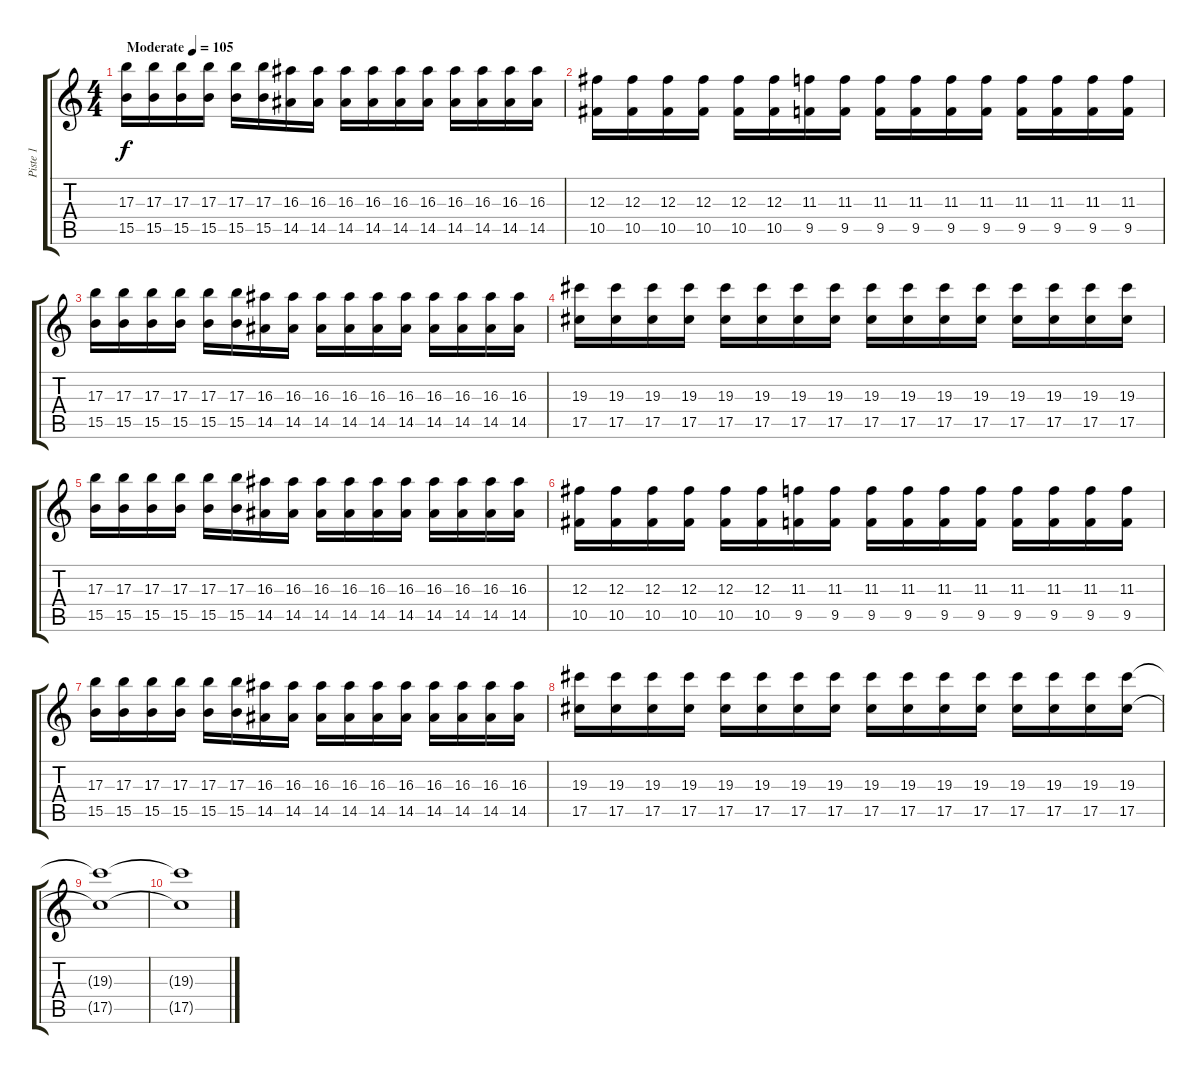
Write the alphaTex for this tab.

\track ("Piste 1" "Piste 1") {instrument distortionguitar}
\staff {score tabs}
\tuning (Eb4 Bb3 Gb3 Db3 Ab2 Db2) {hide}
\ts (4 4)
\tempo (105 "Moderate")
\clef g2
\ks c
(17.3 15.5).16{dy f instrument distortionguitar} (17.3 15.5).16 (17.3 15.5).16 (17.3 15.5).16 (17.3 15.5).16 (17.3 15.5).16 (16.3 14.5).16 (16.3 14.5).16 (16.3 14.5).16 (16.3 14.5).16 (16.3 14.5).16 (16.3 14.5).16 (16.3 14.5).16 (16.3 14.5).16 (16.3 14.5).16 (16.3 14.5).16 |
(12.3 10.5).16 (12.3 10.5).16 (12.3 10.5).16 (12.3 10.5).16 (12.3 10.5).16 (12.3 10.5).16 (11.3 9.5).16 (11.3 9.5).16 (11.3 9.5).16 (11.3 9.5).16 (11.3 9.5).16 (11.3 9.5).16 (11.3 9.5).16 (11.3 9.5).16 (11.3 9.5).16 (11.3 9.5).16 |
(17.3 15.5).16 (17.3 15.5).16 (17.3 15.5).16 (17.3 15.5).16 (17.3 15.5).16 (17.3 15.5).16 (16.3 14.5).16 (16.3 14.5).16 (16.3 14.5).16 (16.3 14.5).16 (16.3 14.5).16 (16.3 14.5).16 (16.3 14.5).16 (16.3 14.5).16 (16.3 14.5).16 (16.3 14.5).16 |
(19.3 17.5).16 (19.3 17.5).16 (19.3 17.5).16 (19.3 17.5).16 (19.3 17.5).16 (19.3 17.5).16 (19.3 17.5).16 (19.3 17.5).16 (19.3 17.5).16 (19.3 17.5).16 (19.3 17.5).16 (19.3 17.5).16 (19.3 17.5).16 (19.3 17.5).16 (19.3 17.5).16 (19.3 17.5).16 |
(17.3 15.5).16 (17.3 15.5).16 (17.3 15.5).16 (17.3 15.5).16 (17.3 15.5).16 (17.3 15.5).16 (16.3 14.5).16 (16.3 14.5).16 (16.3 14.5).16 (16.3 14.5).16 (16.3 14.5).16 (16.3 14.5).16 (16.3 14.5).16 (16.3 14.5).16 (16.3 14.5).16 (16.3 14.5).16 |
(12.3 10.5).16 (12.3 10.5).16 (12.3 10.5).16 (12.3 10.5).16 (12.3 10.5).16 (12.3 10.5).16 (11.3 9.5).16 (11.3 9.5).16 (11.3 9.5).16 (11.3 9.5).16 (11.3 9.5).16 (11.3 9.5).16 (11.3 9.5).16 (11.3 9.5).16 (11.3 9.5).16 (11.3 9.5).16 |
(17.3 15.5).16 (17.3 15.5).16 (17.3 15.5).16 (17.3 15.5).16 (17.3 15.5).16 (17.3 15.5).16 (16.3 14.5).16 (16.3 14.5).16 (16.3 14.5).16 (16.3 14.5).16 (16.3 14.5).16 (16.3 14.5).16 (16.3 14.5).16 (16.3 14.5).16 (16.3 14.5).16 (16.3 14.5).16 |
(19.3 17.5).16 (19.3 17.5).16 (19.3 17.5).16 (19.3 17.5).16 (19.3 17.5).16 (19.3 17.5).16 (19.3 17.5).16 (19.3 17.5).16 (19.3 17.5).16 (19.3 17.5).16 (19.3 17.5).16 (19.3 17.5).16 (19.3 17.5).16 (19.3 17.5).16 (19.3 17.5).16 (19.3 17.5).16 |
(19.3{t} 17.5{t}).1 |
(19.3{t} 17.5{t}).1
